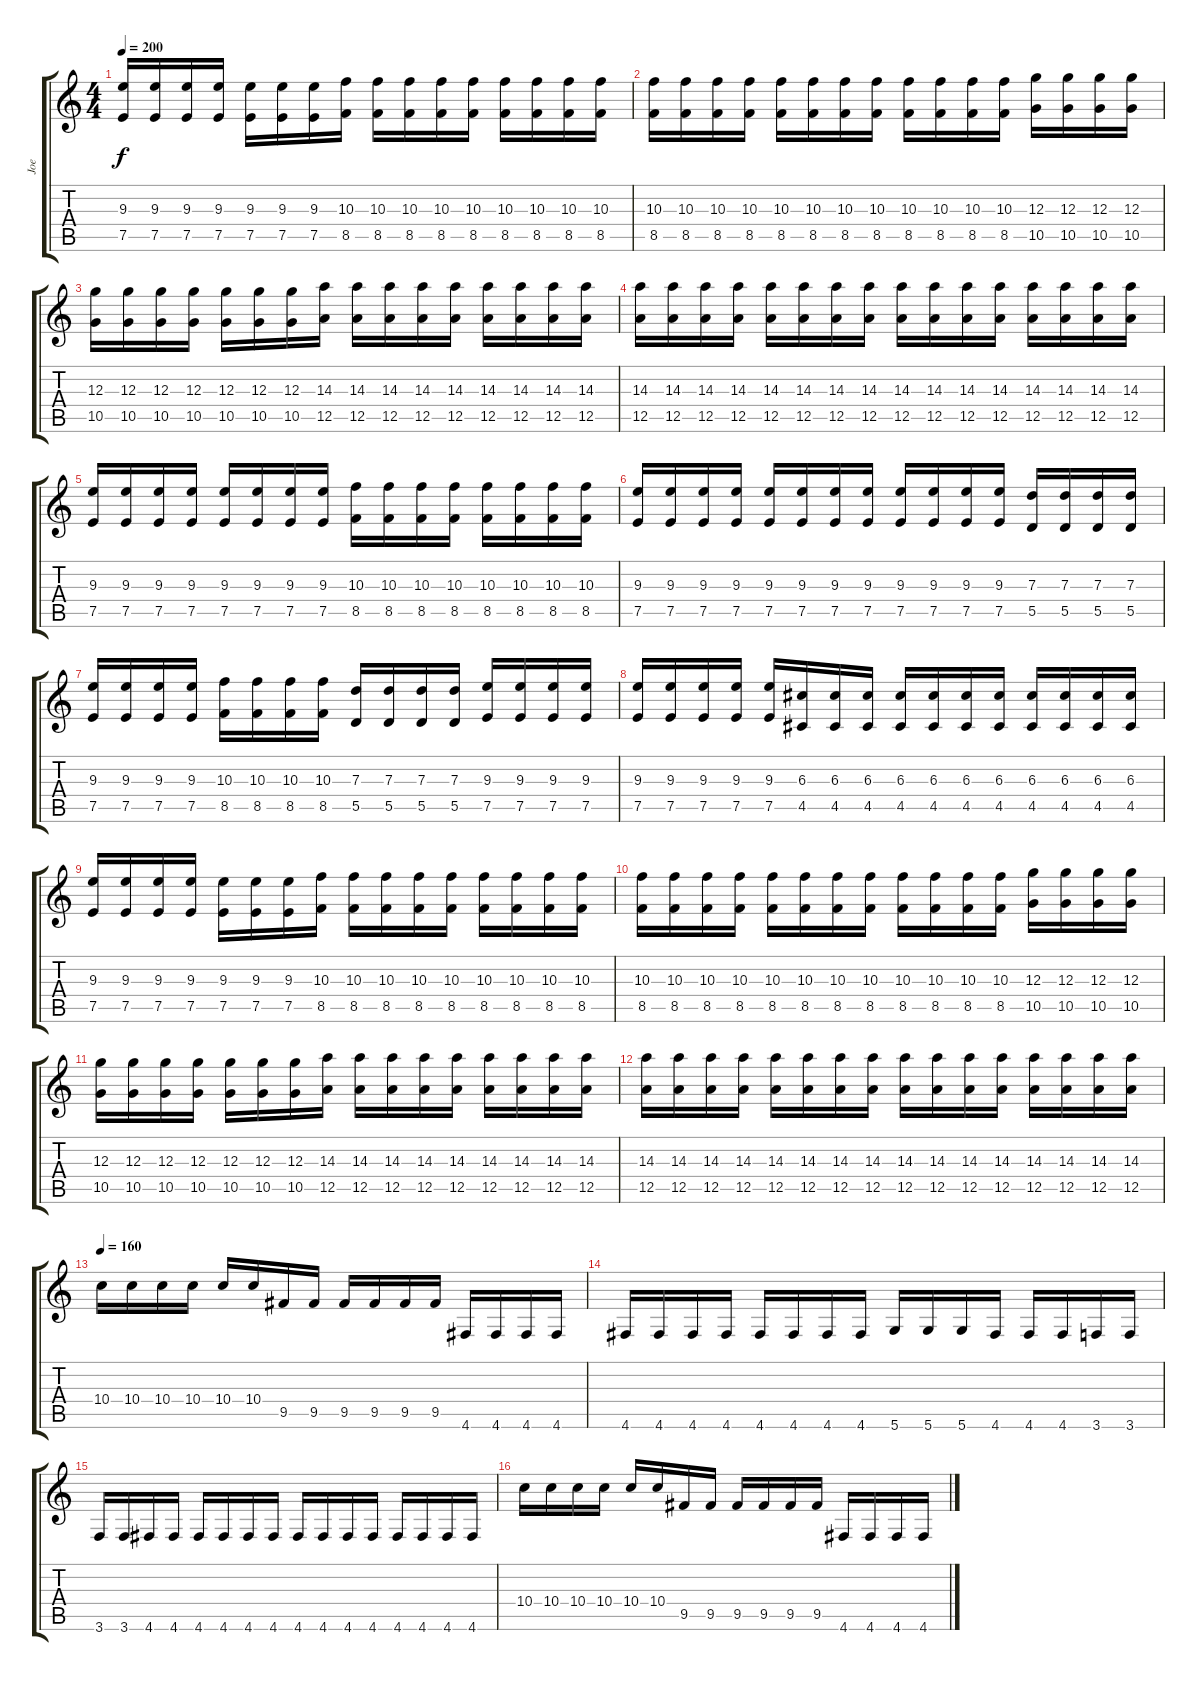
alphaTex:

\track ("Joe" "Joe") {instrument distortionguitar}
\staff {score tabs}
\tuning (E4 B3 G3 D3 A2 D2) {hide}
\ts (4 4)
\tempo 200
\clef g2
\ks c
(9.3 7.5).16{dy f} (9.3 7.5).16 (9.3 7.5).16 (9.3 7.5).16 (9.3 7.5).16 (9.3 7.5).16 (9.3 7.5).16 (10.3 8.5).16 (10.3 8.5).16 (10.3 8.5).16 (10.3 8.5).16 (10.3 8.5).16 (10.3 8.5).16 (10.3 8.5).16 (10.3 8.5).16 (10.3 8.5).16 |
(10.3 8.5).16 (10.3 8.5).16 (10.3 8.5).16 (10.3 8.5).16 (10.3 8.5).16 (10.3 8.5).16 (10.3 8.5).16 (10.3 8.5).16 (10.3 8.5).16 (10.3 8.5).16 (10.3 8.5).16 (10.3 8.5).16 (12.3 10.5).16 (12.3 10.5).16 (12.3 10.5).16 (12.3 10.5).16 |
(12.3 10.5).16 (12.3 10.5).16 (12.3 10.5).16 (12.3 10.5).16 (12.3 10.5).16 (12.3 10.5).16 (12.3 10.5).16 (14.3 12.5).16 (14.3 12.5).16 (14.3 12.5).16 (14.3 12.5).16 (14.3 12.5).16 (14.3 12.5).16 (14.3 12.5).16 (14.3 12.5).16 (14.3 12.5).16 |
(14.3 12.5).16 (14.3 12.5).16 (14.3 12.5).16 (14.3 12.5).16 (14.3 12.5).16 (14.3 12.5).16 (14.3 12.5).16 (14.3 12.5).16 (14.3 12.5).16 (14.3 12.5).16 (14.3 12.5).16 (14.3 12.5).16 (14.3 12.5).16 (14.3 12.5).16 (14.3 12.5).16 (14.3 12.5).16 |
(9.3 7.5).16 (9.3 7.5).16 (9.3 7.5).16 (9.3 7.5).16 (9.3 7.5).16 (9.3 7.5).16 (9.3 7.5).16 (9.3 7.5).16 (10.3 8.5).16 (10.3 8.5).16 (10.3 8.5).16 (10.3 8.5).16 (10.3 8.5).16 (10.3 8.5).16 (10.3 8.5).16 (10.3 8.5).16 |
(9.3 7.5).16 (9.3 7.5).16 (9.3 7.5).16 (9.3 7.5).16 (9.3 7.5).16 (9.3 7.5).16 (9.3 7.5).16 (9.3 7.5).16 (9.3 7.5).16 (9.3 7.5).16 (9.3 7.5).16 (9.3 7.5).16 (7.3 5.5).16 (7.3 5.5).16 (7.3 5.5).16 (7.3 5.5).16 |
(9.3 7.5).16 (9.3 7.5).16 (9.3 7.5).16 (9.3 7.5).16 (10.3 8.5).16 (10.3 8.5).16 (10.3 8.5).16 (10.3 8.5).16 (7.3 5.5).16 (7.3 5.5).16 (7.3 5.5).16 (7.3 5.5).16 (9.3 7.5).16 (9.3 7.5).16 (9.3 7.5).16 (9.3 7.5).16 |
(9.3 7.5).16 (9.3 7.5).16 (9.3 7.5).16 (9.3 7.5).16 (9.3 7.5).16 (6.3 4.5).16 (6.3 4.5).16 (6.3 4.5).16 (6.3 4.5).16 (6.3 4.5).16 (6.3 4.5).16 (6.3 4.5).16 (6.3 4.5).16 (6.3 4.5).16 (6.3 4.5).16 (6.3 4.5).16 |
(9.3 7.5).16 (9.3 7.5).16 (9.3 7.5).16 (9.3 7.5).16 (9.3 7.5).16 (9.3 7.5).16 (9.3 7.5).16 (10.3 8.5).16 (10.3 8.5).16 (10.3 8.5).16 (10.3 8.5).16 (10.3 8.5).16 (10.3 8.5).16 (10.3 8.5).16 (10.3 8.5).16 (10.3 8.5).16 |
(10.3 8.5).16 (10.3 8.5).16 (10.3 8.5).16 (10.3 8.5).16 (10.3 8.5).16 (10.3 8.5).16 (10.3 8.5).16 (10.3 8.5).16 (10.3 8.5).16 (10.3 8.5).16 (10.3 8.5).16 (10.3 8.5).16 (12.3 10.5).16 (12.3 10.5).16 (12.3 10.5).16 (12.3 10.5).16 |
(12.3 10.5).16 (12.3 10.5).16 (12.3 10.5).16 (12.3 10.5).16 (12.3 10.5).16 (12.3 10.5).16 (12.3 10.5).16 (14.3 12.5).16 (14.3 12.5).16 (14.3 12.5).16 (14.3 12.5).16 (14.3 12.5).16 (14.3 12.5).16 (14.3 12.5).16 (14.3 12.5).16 (14.3 12.5).16 |
(14.3 12.5).16 (14.3 12.5).16 (14.3 12.5).16 (14.3 12.5).16 (14.3 12.5).16 (14.3 12.5).16 (14.3 12.5).16 (14.3 12.5).16 (14.3 12.5).16 (14.3 12.5).16 (14.3 12.5).16 (14.3 12.5).16 (14.3 12.5).16 (14.3 12.5).16 (14.3 12.5).16 (14.3 12.5).16 |
\tempo 160
10.4.16 10.4.16 10.4.16 10.4.16 10.4.16 10.4.16 9.5.16 9.5.16 9.5.16 9.5.16 9.5.16 9.5.16 4.6.16 4.6.16 4.6.16 4.6.16 |
4.6.16 4.6.16 4.6.16 4.6.16 4.6.16 4.6.16 4.6.16 4.6.16 5.6.16 5.6.16 5.6.16 4.6.16 4.6.16 4.6.16 3.6.16 3.6.16 |
3.6.16 3.6.16 4.6.16 4.6.16 4.6.16 4.6.16 4.6.16 4.6.16 4.6.16 4.6.16 4.6.16 4.6.16 4.6.16 4.6.16 4.6.16 4.6.16 |
10.4.16 10.4.16 10.4.16 10.4.16 10.4.16 10.4.16 9.5.16 9.5.16 9.5.16 9.5.16 9.5.16 9.5.16 4.6.16 4.6.16 4.6.16 4.6.16
